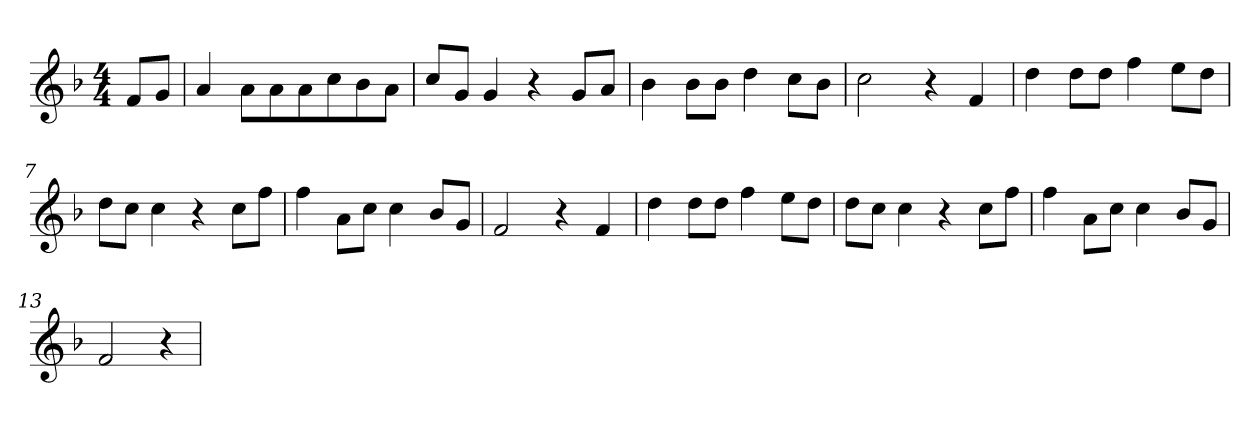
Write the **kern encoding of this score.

**kern
*part1
*staff1
*clefG2
*k[b-]
*F:
*M4/4
=1
8f/L
8g/J
=2
4a/
8a\L
8a\
8a\
8cc\
8b-\
8a\J
=3
8cc/L
8g/J
4g/
4r
8g/L
8a/J
=4
4b-\
8b-\L
8b-\J
4dd\
8cc\L
8b-\J
=5
2cc\
4r
4f/
=6
4dd\
8dd\L
8dd\J
4ff\
8ee\L
8dd\J
=7
8dd\L
8cc\J
4cc\
4r
8cc\L
8ff\J
=8
4ff\
8a\L
8cc\J
4cc\
8b-/L
8g/J
!!LO:LB:g=z
=9
2f/
4r
4f/
=10
4dd\
8dd\L
8dd\J
4ff\
8ee\L
8dd\J
=11
8dd\L
8cc\J
4cc\
4r
8cc\L
8ff\J
=12
4ff\
8a\L
8cc\J
4cc\
8b-/L
8g/J
=13
2f/
4r
=
*-
